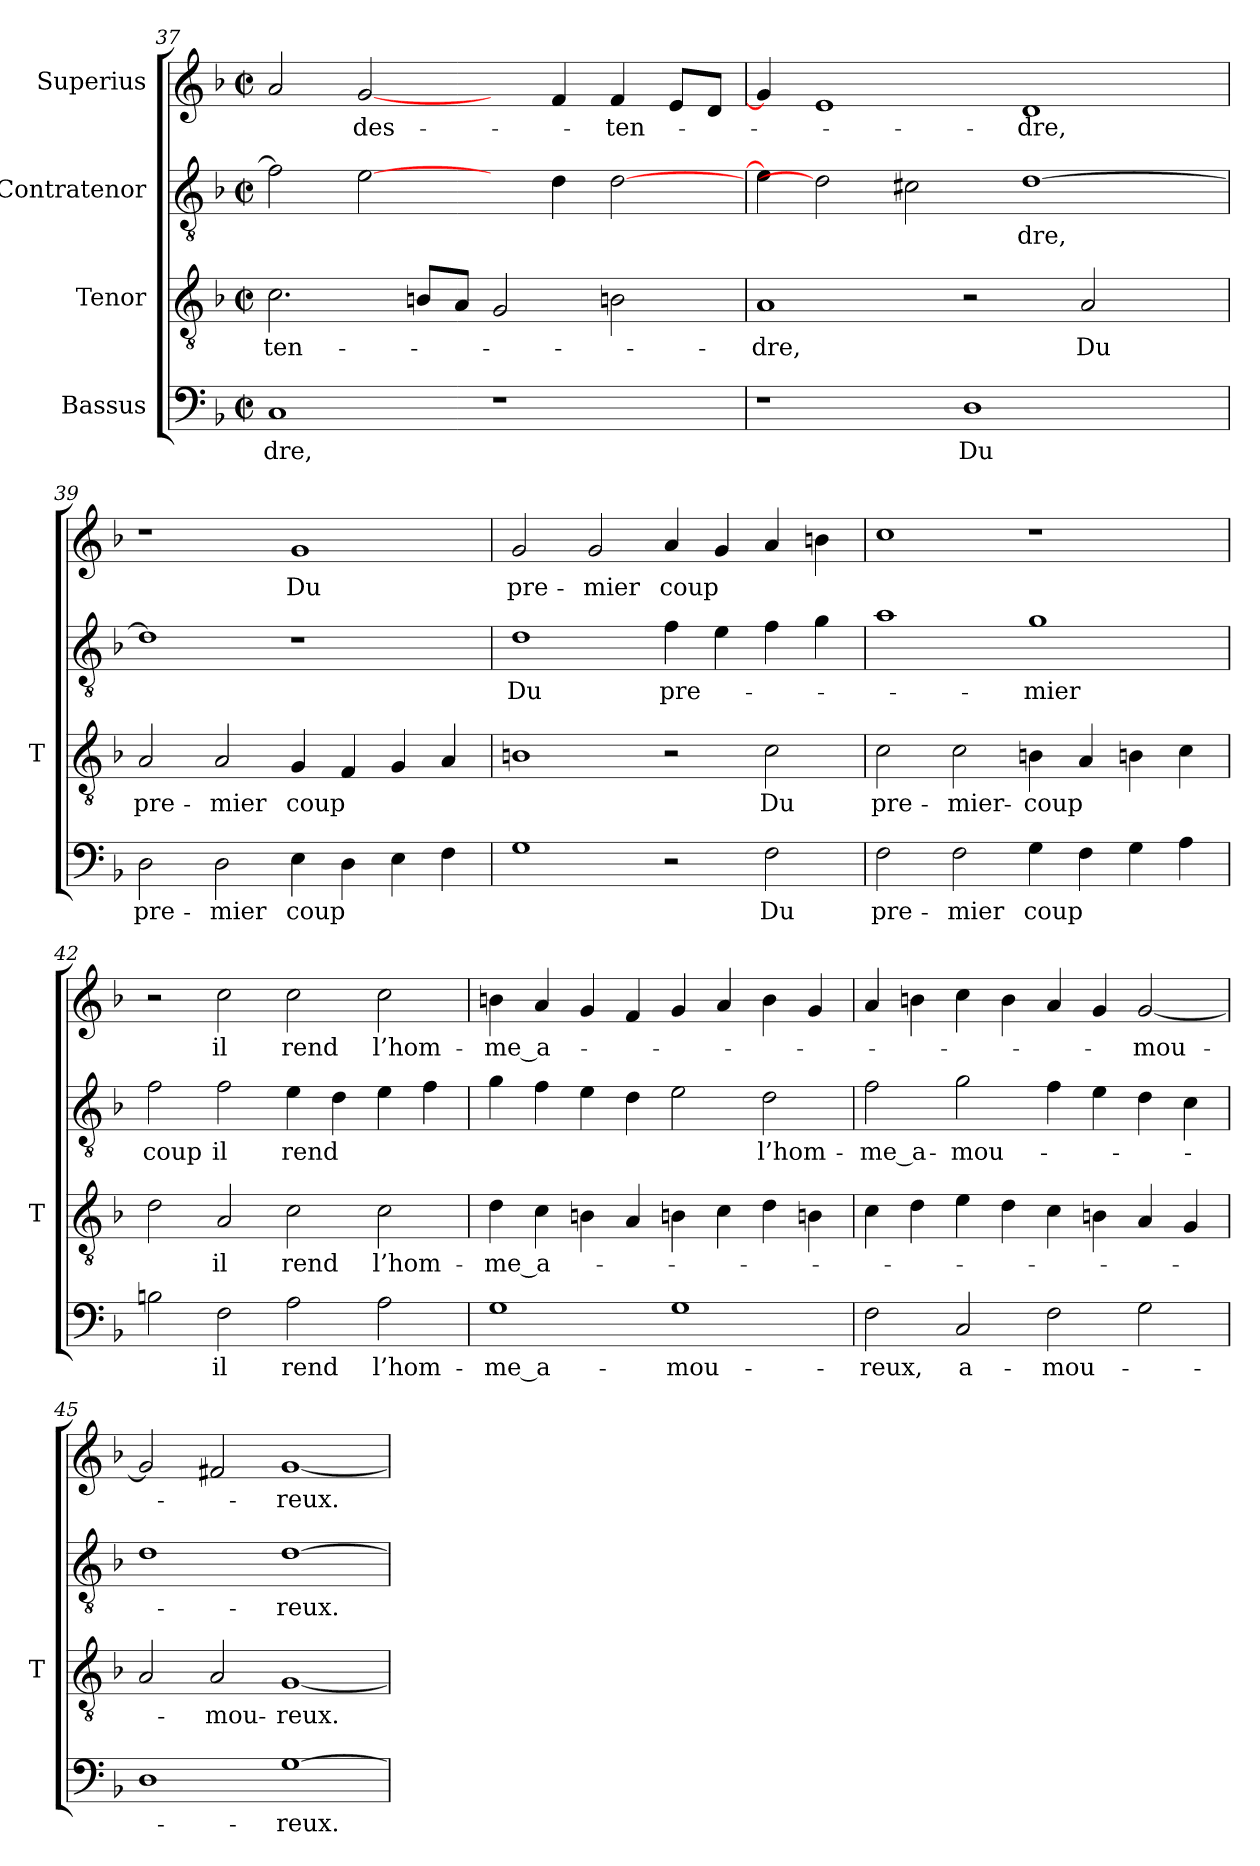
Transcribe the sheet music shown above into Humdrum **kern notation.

**kern	**text	**kern	**text	**kern	**text	**kern	**text
*part4	*part4	*part3	*part3	*part2	*part2	*part1	*part1
*staff4	*staff4	*staff3	*staff3	*staff2	*staff2	*staff1	*staff1
*I"Bassus	*	*I"Tenor	*	*I"Contratenor	*	*I"Superius	*
*	*	*I'T	*	*	*	*	*
*clefF4	*	*clefGv2	*	*clefGv2	*	*clefG2	*
*k[b-]	*	*k[b-]	*	*k[b-]	*	*k[b-]	*
*F:	*	*F:	*	*F:	*	*F:	*
*M2/2	*	*M2/2	*	*M2/2	*	*M2/2	*
*met(c|)	*	*met(c|)	*	*met(c|)	*	*met(c|)	*
=37	=37	=37	=37	=37	=37	=37	=37
1C	-dre,	2.c	ten-	2f]	.	2a	.
.	.	.	.	[2e	.	[2g	des-
.	.	8BnL	.	.	.	.	.
.	.	8AJ	.	.	.	.	.
1r	.	2G	.	4ryy	.	4ryy	.
.	.	.	.	4d	.	4f	.
.	.	2Bn	.	[2d	.	4f	ten-
.	.	.	.	.	.	8eL	.
.	.	.	.	.	.	8dJ	.
=38	=38	=38	=38	=38	=38	=38	=38
1r	.	1A	-dre,	4e]	.	4g]	.
.	.	.	.	2d]	.	1e	.
.	.	.	.	2c#X	.	.	.
1D	-Du	2r	.	.	.	.	.
.	.	.	.	[1d	-dre,	1d	-dre,
.	.	2A	-Du	.	.	.	.
4ryy	.	4ryy	.	.	.	.	.
=39	=39	=39	=39	=39	=39	=39	=39
2D	pre-	2A	pre-	1d]	.	1r	.
2D	-mier	2A	-mier	.	.	.	.
4E	-coup	4G	-coup	1r	.	1g	-Du
4D	.	4F	.	.	.	.	.
4E	.	4G	.	.	.	.	.
4F	.	4A	.	.	.	.	.
!!LO:LB:g=z
=40	=40	=40	=40	=40	=40	=40	=40
1G	.	1Bn	.	1d	-Du	2g	pre-
.	.	.	.	.	.	2g	-mier
2r	.	2r	.	4f	pre-	4a	-coup
.	.	.	.	4e	.	4g	.
2F	-Du	2c	-Du	4f	.	4a	.
.	.	.	.	4g	.	4b	.
=41	=41	=41	=41	=41	=41	=41	=41
2F	pre-	2c	pre-	1a	.	1cc	.
2F	-mier	2c	mier-	.	.	.	.
4G	-coup	4Bn	-coup	1g	-mier	1r	.
4F	.	4A	.	.	.	.	.
4G	.	4Bn	.	.	.	.	.
4A	.	4c	.	.	.	.	.
=42	=42	=42	=42	=42	=42	=42	=42
2Bn	.	2d	.	2f	-coup	2r	.
2F	-il	2A	-il	2f	-il	2cc	-il
2A	-rend	2c	-rend	4e	-rend	2cc	-rend
.	.	.	.	4d	.	.	.
2A	l’hom-	2c	l’hom-	4e	.	2cc	l’hom-
.	.	.	.	4f	.	.	.
=43	=43	=43	=43	=43	=43	=43	=43
1G	me_a-	4d	me_a-	4g	.	4b	me_a-
.	.	4c	.	4f	.	4a	.
.	.	4Bn	.	4e	.	4g	.
.	.	4A	.	4d	.	4f	.
1G	mou-	4Bn	.	2e	.	4g	.
.	.	4c	.	.	.	4a	.
.	.	4d	.	2d	l’hom-	4b	.
.	.	4Bn	.	.	.	4g	.
!!LO:PB:g=z
=44	=44	=44	=44	=44	=44	=44	=44
2F	-reux,	4c	.	2f	me_a-	4a	.
.	.	4d	.	.	.	4b	.
2C	a-	4e	.	2g	mou-	4cc	.
.	.	4d	.	.	.	4b	.
2F	mou-	4c	.	4f	.	4a	.
.	.	4Bn	.	4e	.	4g	.
2G	.	4A	.	4d	.	[2g	mou-
.	.	4G	.	4c	.	.	.
=45	=45	=45	=45	=45	=45	=45	=45
1D	.	2A	.	1d	.	2g]	.
.	.	2A	mou-	.	.	2f#X	.
[1G	-reux.	[1G	-reux.	[1d	-reux.	[1g	-reux.
=	=	=	=	=	=	=	=
*-	*-	*-	*-	*-	*-	*-	*-
